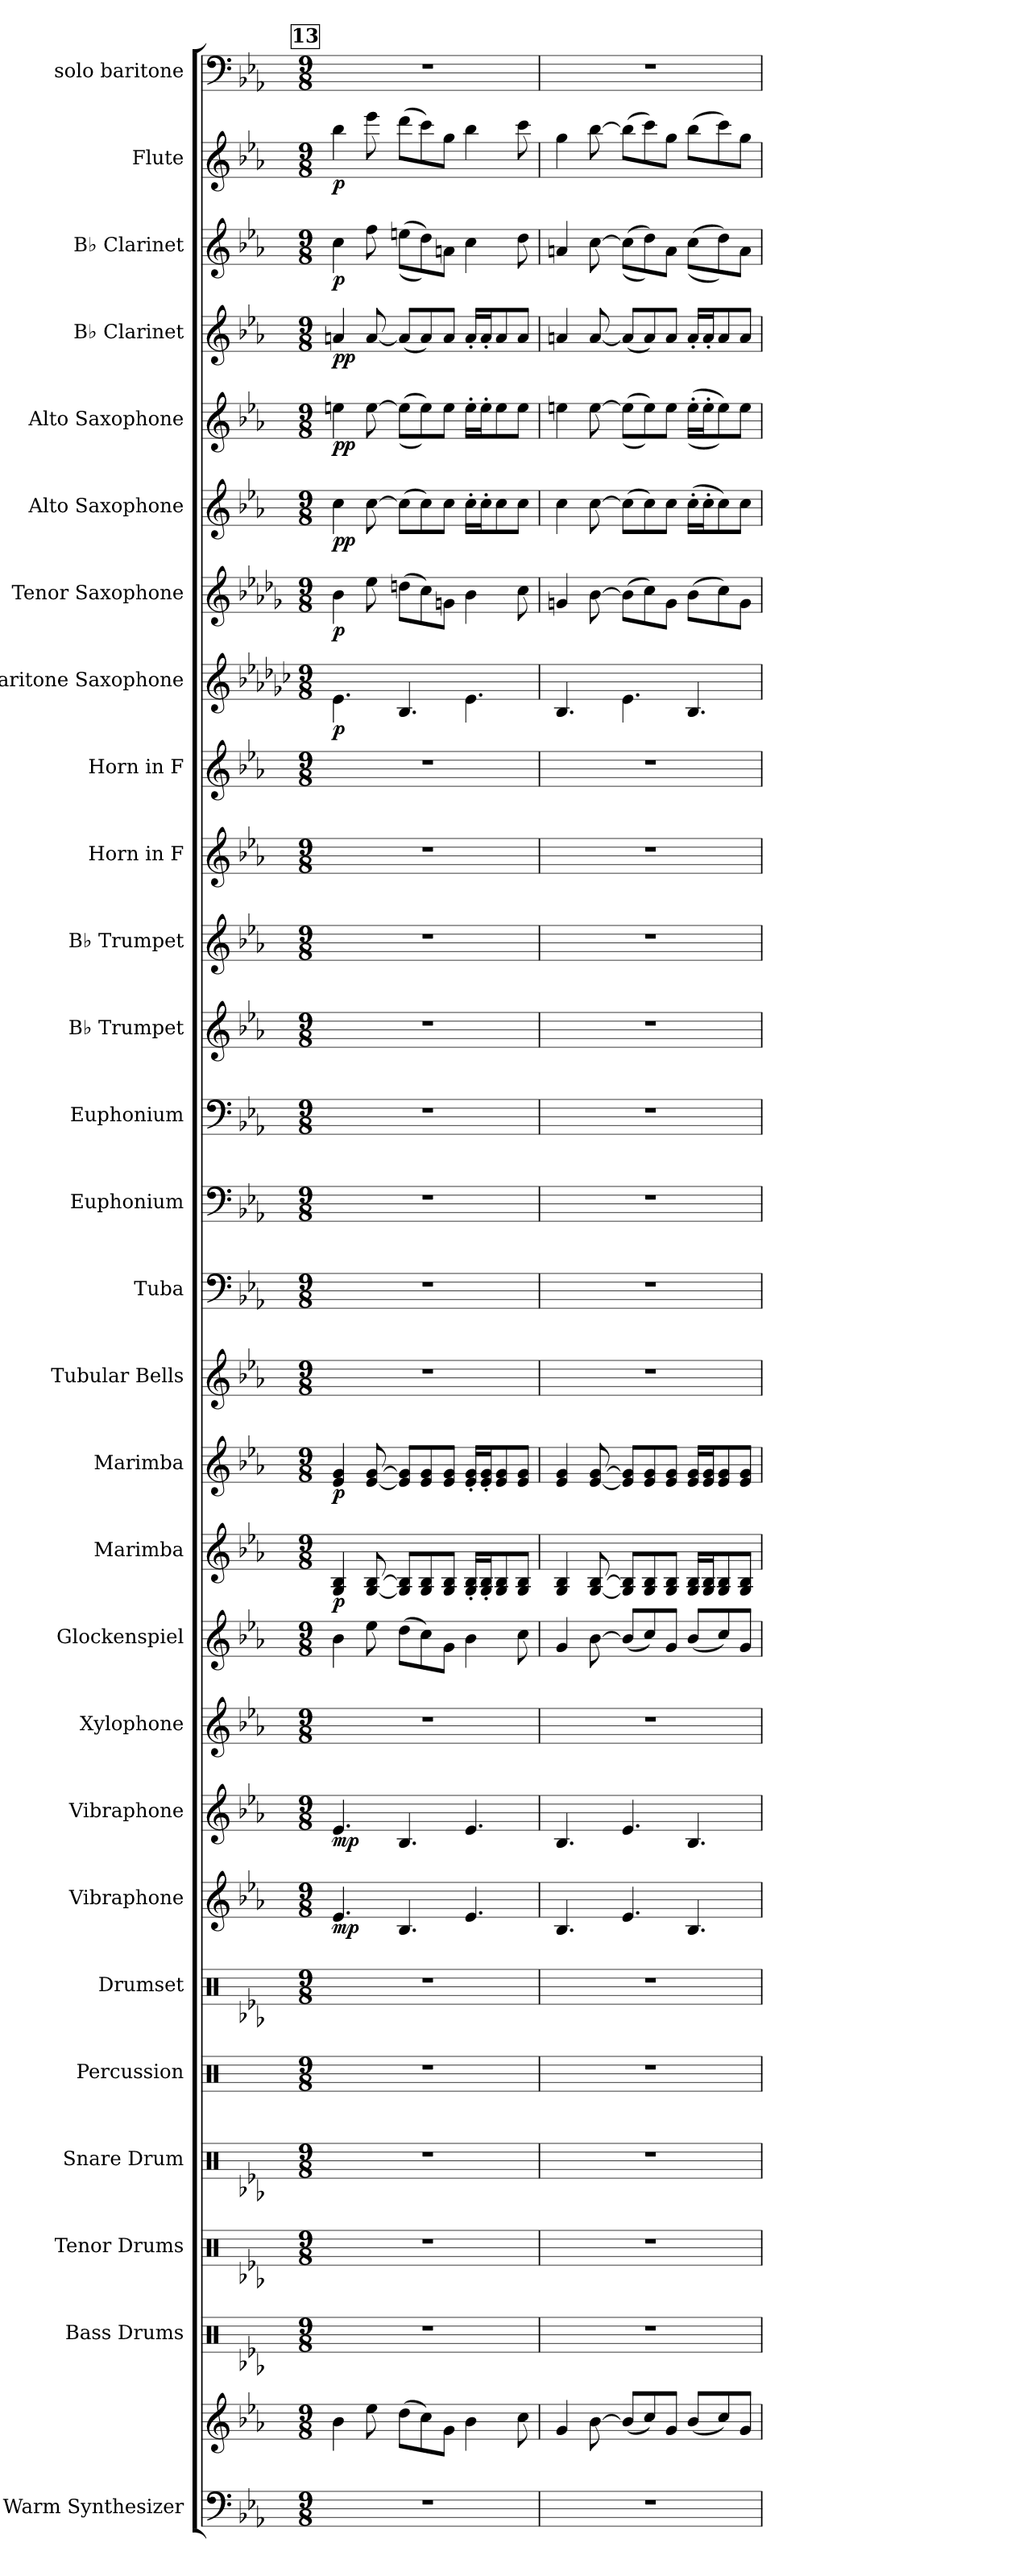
**kern	**kern	**kern	**kern	**kern	**kern	**kern	**kern	**dynam	**kern	**dynam	**kern	**kern	**kern	**dynam	**kern	**dynam	**kern	**kern	**kern	**kern	**kern	**kern	**kern	**kern	**kern	**dynam	**kern	**dynam	**kern	**dynam	**kern	**dynam	**kern	**dynam	**kern	**dynam	**kern	**dynam	**kern
*part28	*part28	*part27	*part26	*part25	*part24	*part23	*part22	*part22	*part21	*part21	*part20	*part19	*part18	*part18	*part17	*part17	*part16	*part15	*part14	*part13	*part12	*part11	*part10	*part9	*part8	*part8	*part7	*part7	*part6	*part6	*part5	*part5	*part4	*part4	*part3	*part3	*part2	*part2	*part1
*staff29	*staff28	*staff27	*staff26	*staff25	*staff24	*staff23	*staff22	*staff22	*staff21	*staff21	*staff20	*staff19	*staff18	*staff18	*staff17	*staff17	*staff16	*staff15	*staff14	*staff13	*staff12	*staff11	*staff10	*staff9	*staff8	*staff8	*staff7	*staff7	*staff6	*staff6	*staff5	*staff5	*staff4	*staff4	*staff3	*staff3	*staff2	*staff2	*staff1
*I"Warm Synthesizer	*	*I"Bass Drums	*I"Tenor Drums	*I"Snare Drum	*I"Percussion	*I"Drumset	*I"Vibraphone	*	*I"Vibraphone	*	*I"Xylophone	*I"Glockenspiel	*I"Marimba	*	*I"Marimba	*	*I"Tubular Bells	*I"Tuba	*I"Euphonium	*I"Euphonium	*I"B♭ Trumpet	*I"B♭ Trumpet	*I"Horn in F	*I"Horn in F	*I"Baritone Saxophone	*	*I"Tenor Saxophone	*	*I"Alto Saxophone	*	*I"Alto Saxophone	*	*I"B♭ Clarinet	*	*I"B♭ Clarinet	*	*I"Flute	*	*I"solo baritone
*I'Synth.	*	*I'B.D.	*I'T.D.	*I'S.D.	*I'Perc.	*I'Drs.	*I'Vib.	*	*I'Vib.	*	*I'Xyl.	*I'Glk.	*I'Mrm.	*	*I'Mrm.	*	*I'Tu. Be.	*I'Tba.	*I'Euph.	*I'Euph.	*I'B♭ Tpt.	*I'B♭ Tpt.	*	*	*I'Bar. Sax.	*	*I'T. Sax.	*	*I'A. Sax.	*	*I'A. Sax.	*	*I'B♭ Cl.	*	*I'B♭ Cl.	*	*I'Fl.	*	*
*clefF4	*clefG2	*clefX	*clefX	*clefX	*clefX	*clefX	*clefG2	*	*clefG2	*	*clefG2	*clefG2	*clefG2	*	*clefG2	*	*clefG2	*clefF4	*clefF4	*clefF4	*clefG2	*clefG2	*clefG2	*clefG2	*clefG2	*	*clefG2	*	*clefG2	*	*clefG2	*	*clefG2	*	*clefG2	*	*clefG2	*	*clefF4
*	*	*	*	*	*	*	*	*	*	*	*ITrd-7c-12	*ITrd-14c-24	*	*	*	*	*	*	*	*	*ITrd1c2	*ITrd1c2	*ITrd4c7	*ITrd4c7	*ITrd12c21	*	*ITrd8c14	*	*ITrd5c9	*	*ITrd5c9	*	*ITrd1c2	*	*ITrd1c2	*	*	*	*
*k[b-e-a-]	*k[b-e-a-]	*k[b-e-a-]	*k[b-e-a-]	*k[b-e-a-]	*k[]	*k[b-e-a-]	*k[b-e-a-]	*	*k[b-e-a-]	*	*k[b-e-a-]	*k[b-e-a-]	*k[b-e-a-]	*	*k[b-e-a-]	*	*k[b-e-a-]	*k[b-e-a-]	*k[b-e-a-]	*k[b-e-a-]	*k[b-e-a-d-g-]	*k[b-e-a-d-g-]	*k[b-e-a-d-]	*k[b-e-a-d-]	*k[b-e-a-d-g-c-]	*	*k[b-e-a-d-g-]	*	*k[b-e-a-d-g-c-]	*	*k[b-e-a-d-g-c-]	*	*k[b-e-a-d-g-]	*	*k[b-e-a-d-g-]	*	*k[b-e-a-]	*	*k[b-e-a-]
*M9/8	*M9/8	*M9/8	*M9/8	*M9/8	*M9/8	*M9/8	*M9/8	*	*M9/8	*	*M9/8	*M9/8	*M9/8	*	*M9/8	*	*M9/8	*M9/8	*M9/8	*M9/8	*M9/8	*M9/8	*M9/8	*M9/8	*M9/8	*	*M9/8	*	*M9/8	*	*M9/8	*	*M9/8	*	*M9/8	*	*M9/8	*	*M9/8
!!LO:REH:place=s1:a:B:fs=14:t=13
=13	=13	=13	=13	=13	=13	=13	=13	=13	=13	=13	=13	=13	=13	=13	=13	=13	=13	=13	=13	=13	=13	=13	=13	=13	=13	=13	=13	=13	=13	=13	=13	=13	=13	=13	=13	=13	=13	=13	=13
!	!	!	!	!	!	!	!	!LO:DY:b	!	!LO:DY:b	!	!	!	!LO:DY:b	!	!LO:DY:b	!	!	!	!	!	!	!	!	!	!LO:DY:b	!	!LO:DY:b	!	!LO:DY:b	!	!LO:DY:b	!	!LO:DY:b	!	!LO:DY:b	!	!LO:DY:b	!
8%9r	4b-\	8%9r	8%9r	8%9r	8%9r	8%9r	4.e-/	mp	4.e-/	mp	8%9r	4bbb-\	4G/ 4B-/	p	4e-/ 4g/	p	8%9r	8%9r	8%9r	8%9r	8%9r	8%9r	8%9r	8%9r	4.E-\	p	4B-\	p	4e-\	pp	4gn\	pp	4gn/	pp	4b-\	p	4bb-\	p	8%9r
.	8ee-\	.	.	.	.	.	.	.	.	.	.	8eeee-\	[8G/ [8B-/	.	[8e-/ [8g/	.	.	.	.	.	.	.	.	.	.	.	8e-\	.	[8e-\	.	[8g\	.	[8g/	.	8ee-\	.	8eee-\	.	.
.	(>8dd\L	.	.	.	.	.	4.B-/	.	4.B-/	.	.	(>8dddd\L	8G/] 8B-/]L	.	8e-/] 8g/]L	.	.	.	.	.	.	.	.	.	4.BB-/	.	(>8dn\L	.	(>8e-\L]	.	(>(>8g\L]	.	(<8g/L]	.	(>(>8ddn\L	.	(>8ddd\L	.	.
.	8cc\)	.	.	.	.	.	.	.	.	.	.	8cccc\)	8G/ 8B-/	.	8e-/ 8g/	.	.	.	.	.	.	.	.	.	.	.	8c\)	.	8e-\)	.	8g\))	.	8g/)	.	8cc\))	.	8ccc\)	.	.
.	8g\J	.	.	.	.	.	.	.	.	.	.	8ggg\J	8G/ 8B-/J	.	8e-/ 8g/J	.	.	.	.	.	.	.	.	.	.	.	8Gn\J	.	8e-\J	.	8g\J	.	8g/J	.	8gn\J	.	8gg\J	.	.
.	4b-\	.	.	.	.	.	4.e-/	.	4.e-/	.	.	4bbb-\	16G/' 16B-/'LL	.	16e-/' 16g/'LL	.	.	.	.	.	.	.	.	.	4.E-\	.	4B-\	.	16e-'\LL	.	16g'\LL	.	16g'/LL	.	4b-\	.	4bb-\	.	.
.	.	.	.	.	.	.	.	.	.	.	.	.	16G/' 16B-/'J	.	16e-/' 16g/'J	.	.	.	.	.	.	.	.	.	.	.	.	.	16e-'\J	.	16g'\J	.	16g'/J	.	.	.	.	.	.
.	.	.	.	.	.	.	.	.	.	.	.	.	8G/ 8B-/	.	8e-/ 8g/	.	.	.	.	.	.	.	.	.	.	.	.	.	8e-\	.	8g\	.	8g/	.	.	.	.	.	.
.	8cc\	.	.	.	.	.	.	.	.	.	.	8cccc\	8G/ 8B-/J	.	8e-/ 8g/J	.	.	.	.	.	.	.	.	.	.	.	8c\	.	8e-\J	.	8g\J	.	8g/J	.	8cc\	.	8ccc\	.	.
=14	=14	=14	=14	=14	=14	=14	=14	=14	=14	=14	=14	=14	=14	=14	=14	=14	=14	=14	=14	=14	=14	=14	=14	=14	=14	=14	=14	=14	=14	=14	=14	=14	=14	=14	=14	=14	=14	=14	=14
8%9r	4g/	8%9r	8%9r	8%9r	8%9r	8%9r	4.B-/	.	4.B-/	.	8%9r	4ggg/	4G/ 4B-/	.	4e-/ 4g/	.	8%9r	8%9r	8%9r	8%9r	8%9r	8%9r	8%9r	8%9r	4.BB-/	.	4Gn/	.	4e-\	.	4gn\	.	4gn/	.	4gn/	.	4gg\	.	8%9r
.	[8b-\	.	.	.	.	.	.	.	.	.	.	[8bbb-\	[8G/ [8B-/	.	[8e-/ [8g/	.	.	.	.	.	.	.	.	.	.	.	[8B-\	.	[8e-\	.	[8g\	.	[8g/	.	[8b-\	.	[8bb-\	.	.
.	(<8b-/L]	.	.	.	.	.	4.e-/	.	4.e-/	.	.	(<8bbb-/L]	8G/] 8B-/]L	.	8e-/] 8g/]L	.	.	.	.	.	.	.	.	.	4.E-\	.	(>8B-\L]	.	(>8e-\L]	.	(>(>8g\L]	.	(<8g/L]	.	(>(>8b-\L]	.	(>8bb-\L]	.	.
.	8cc/)	.	.	.	.	.	.	.	.	.	.	8cccc/)	8G/ 8B-/	.	8e-/ 8g/	.	.	.	.	.	.	.	.	.	.	.	8c\)	.	8e-\)	.	8g\))	.	8g/)	.	8cc\))	.	8ccc\)	.	.
.	8g/J	.	.	.	.	.	.	.	.	.	.	8ggg/J	8G/ 8B-/J	.	8e-/ 8g/J	.	.	.	.	.	.	.	.	.	.	.	8G\J	.	8e-\J	.	8g\J	.	8g/J	.	8g\J	.	8gg\J	.	.
.	(<8b-/L	.	.	.	.	.	4.B-/	.	4.B-/	.	.	(<8bbb-/L	16G/ 16B-/LL	.	16e-/ 16g/LL	.	.	.	.	.	.	.	.	.	4.BB-/	.	(>8B-\L	.	(>16e-'\LL	.	(>(>16g'\LL	.	16g'/LL	.	(>(>8b-\L	.	(>8bb-\L	.	.
.	.	.	.	.	.	.	.	.	.	.	.	.	16G/ 16B-/J	.	16e-/ 16g/J	.	.	.	.	.	.	.	.	.	.	.	.	.	16e-'\J	.	16g'\J	.	16g'/J	.	.	.	.	.	.
.	8cc/)	.	.	.	.	.	.	.	.	.	.	8cccc/)	8G/ 8B-/	.	8e-/ 8g/	.	.	.	.	.	.	.	.	.	.	.	8c\)	.	8e-\)	.	8g\))	.	8g/	.	8cc\))	.	8ccc\)	.	.
.	8g/J	.	.	.	.	.	.	.	.	.	.	8ggg/J	8G/ 8B-/J	.	8e-/ 8g/J	.	.	.	.	.	.	.	.	.	.	.	8G\J	.	8e-\J	.	8g\J	.	8g/J	.	8g\J	.	8gg\J	.	.
=	=	=	=	=	=	=	=	=	=	=	=	=	=	=	=	=	=	=	=	=	=	=	=	=	=	=	=	=	=	=	=	=	=	=	=	=	=	=	=
*-	*-	*-	*-	*-	*-	*-	*-	*-	*-	*-	*-	*-	*-	*-	*-	*-	*-	*-	*-	*-	*-	*-	*-	*-	*-	*-	*-	*-	*-	*-	*-	*-	*-	*-	*-	*-	*-	*-	*-
